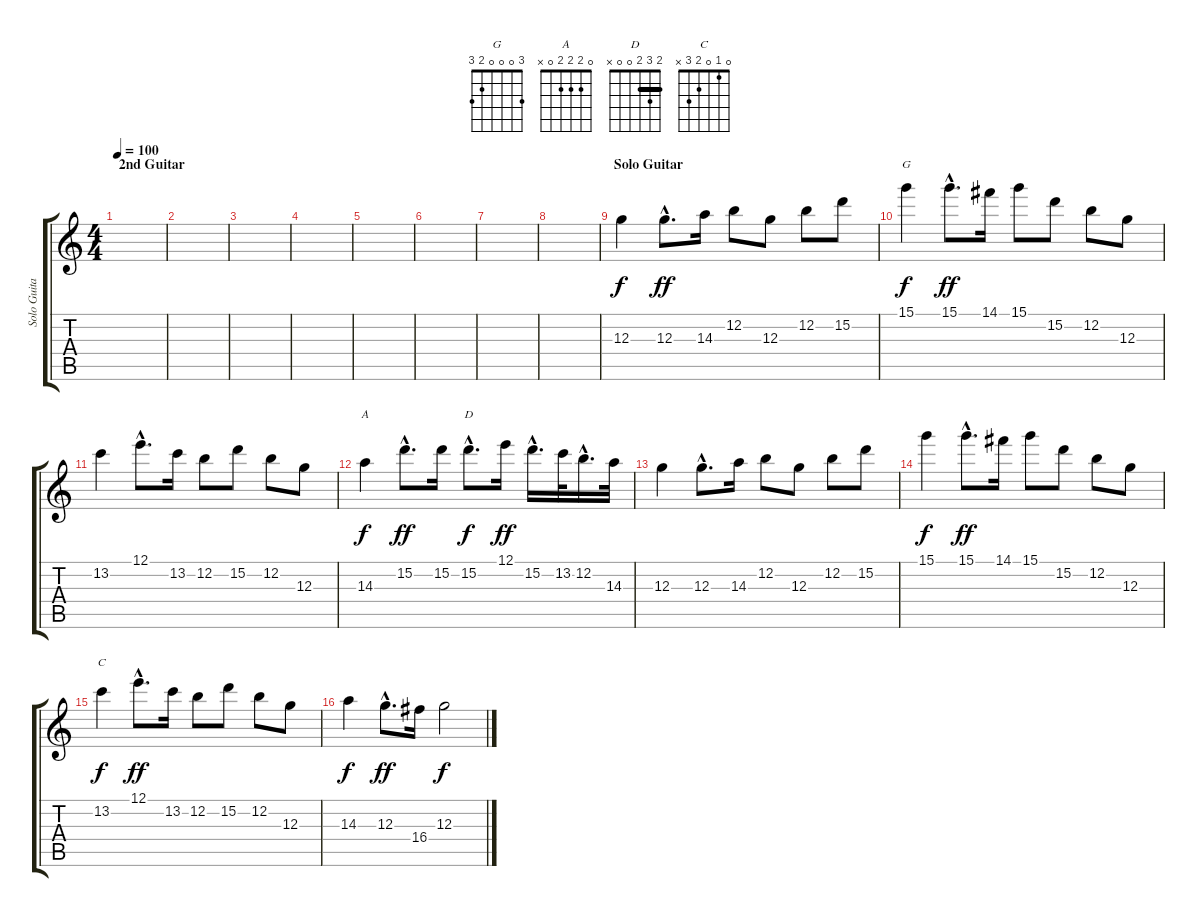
\track ("Solo Guitar" "Solo Guita") {instrument distortionguitar}
\staff {score tabs}
\tuning (E4 B3 G3 D3 A2 E2) {hide}
\chord ("G" 3 0 0 0 2 3)
\chord ("A" 0 2 2 2 0 x)
\chord ("D" 2 3 2 0 0 x) {barre 2}
\chord ("C" 0 1 0 2 3 x)
\ts (4 4)
\section ("" "2nd Guitar")
\tempo 100
\clef g2
\ks c
|
|
|
|
|
|
|
|
\section ("" "Solo Guitar")
12.3.4 12.3{hac}.8{d dy ff} 14.3.16 12.2.8 12.3.8 12.2.8 15.2.8 |
15.1.4{ch "G" dy f} 15.1{hac}.8{d dy ff} 14.1.16 15.1.8 15.2.8 12.2.8 12.3.8 |
13.2.4 12.1{hac}.8{d} 13.2.16 12.2.8 15.2.8 12.2.8 12.3.8 |
14.3.4{ch "A" dy f} 15.2{hac}.8{d dy ff} 15.2.16 15.2{hac}.8{d ch "D" dy f} 12.1.16{dy ff} 15.2{hac}.16{d} 13.2.32 12.2{hac}.16{d} 14.3.32 |
12.3.4 12.3{hac}.8{d} 14.3.16 12.2.8 12.3.8 12.2.8 15.2.8 |
15.1.4{dy f} 15.1{hac}.8{d dy ff} 14.1.16 15.1.8 15.2.8 12.2.8 12.3.8 |
13.2.4{ch "C" dy f} 12.1{hac}.8{d dy ff} 13.2.16 12.2.8 15.2.8 12.2.8 12.3.8 |
14.3.4{dy f} 12.3{hac}.8{d dy ff} 16.4.16 12.3.2{dy f}
